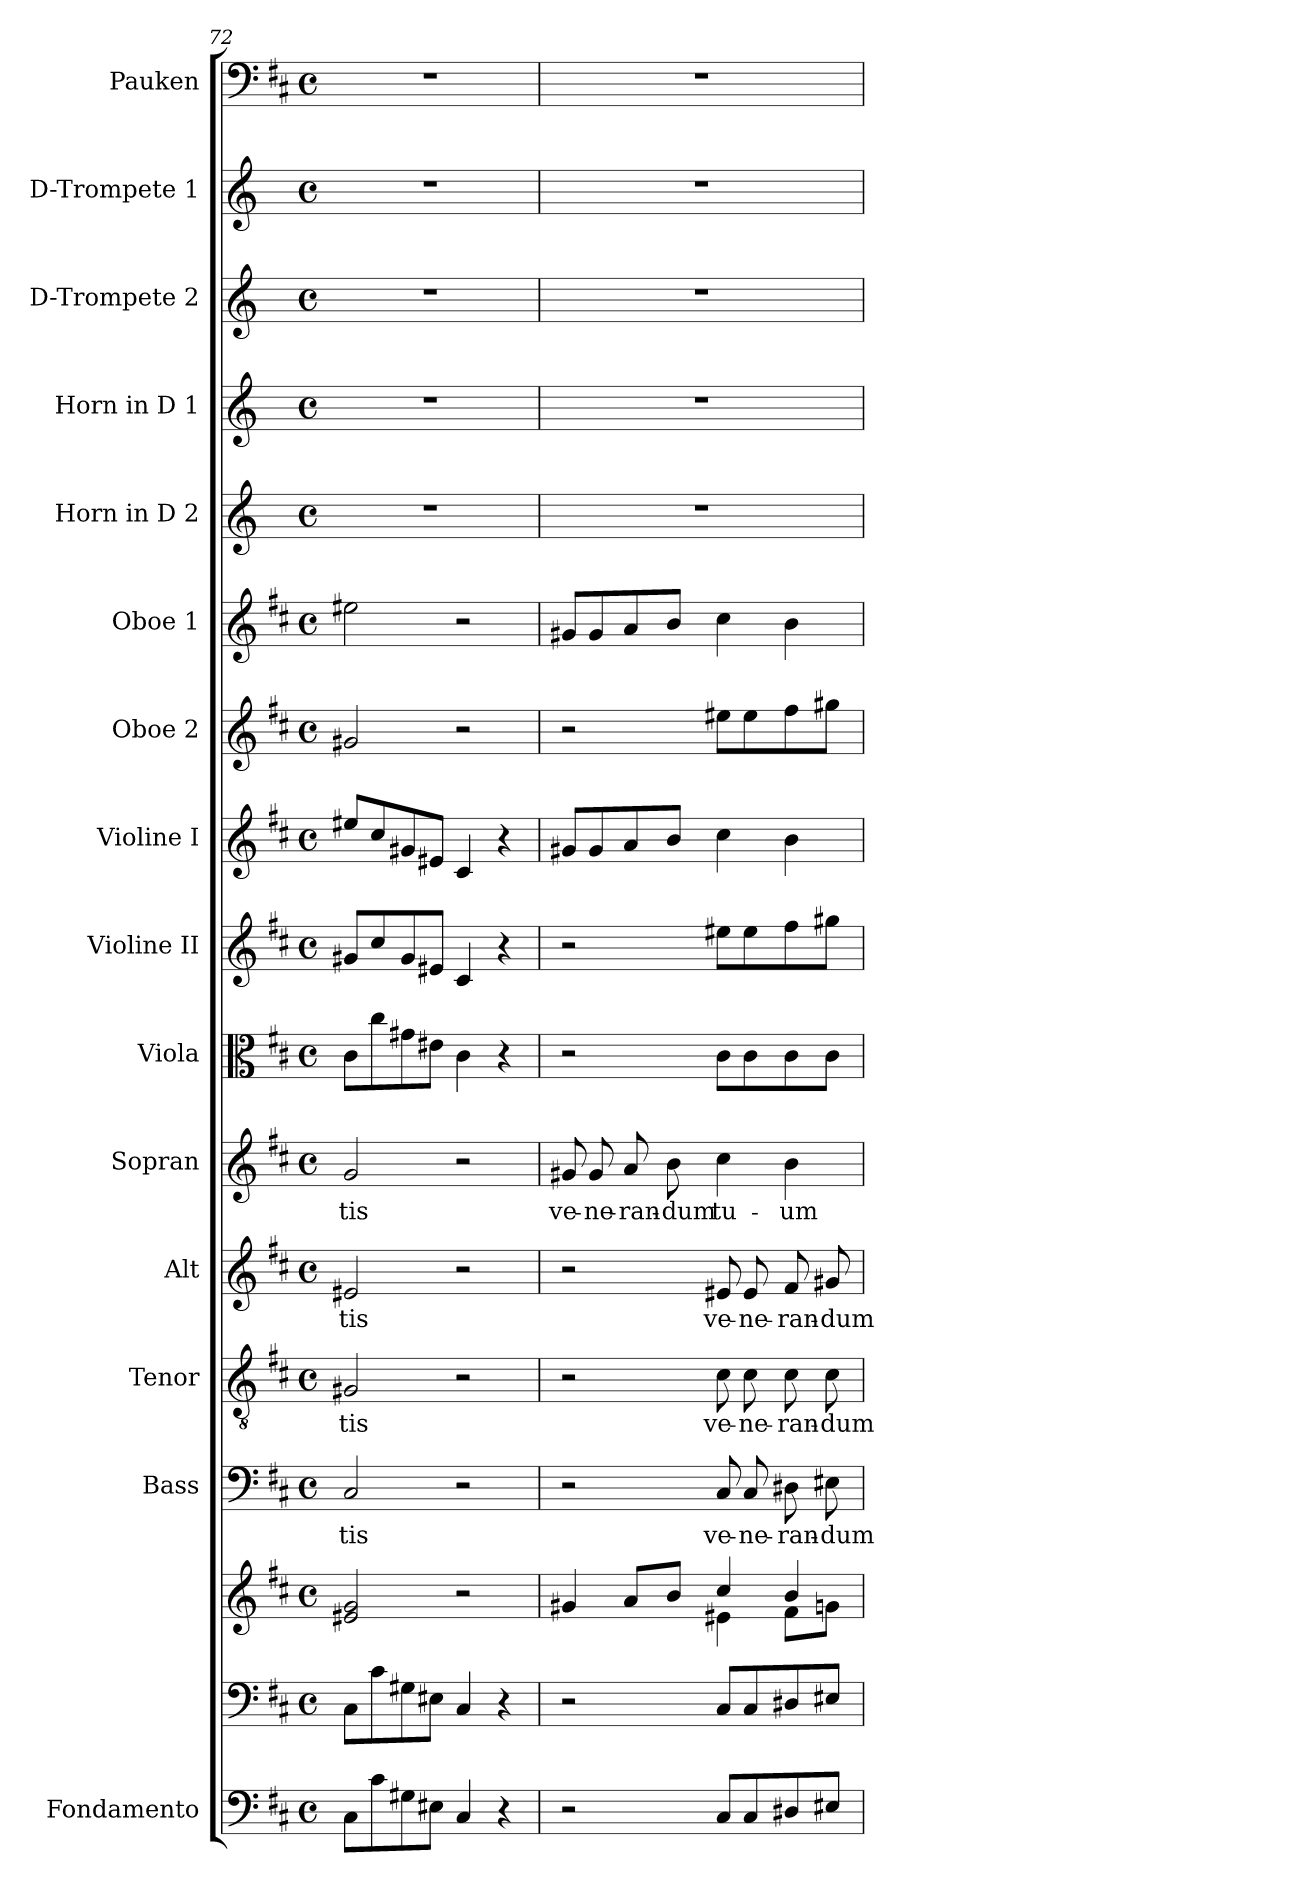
**kern	**kern	**kern	**kern	**text	**kern	**text	**kern	**text	**kern	**text	**kern	**kern	**kern	**kern	**kern	**kern	**kern	**kern	**kern	**kern
*part16	*part15	*part15	*part14	*part14	*part13	*part13	*part12	*part12	*part11	*part11	*part10	*part9	*part8	*part7	*part6	*part5	*part4	*part3	*part2	*part1
*staff17	*staff16	*staff15	*staff14	*staff14	*staff13	*staff13	*staff12	*staff12	*staff11	*staff11	*staff10	*staff9	*staff8	*staff7	*staff6	*staff5	*staff4	*staff3	*staff2	*staff1
*I"Fondamento	*	*	*I"Bass	*	*I"Tenor	*	*I"Alt	*	*I"Sopran	*	*I"Viola	*I"Violine II	*I"Violine I	*I"Oboe 2	*I"Oboe 1	*I"Horn in D 2	*I"Horn in D 1	*I"D-Trompete 2	*I"D-Trompete 1	*I"Pauken
*I'F.	*	*	*I'B.	*	*I'T.	*	*I'A.	*	*I'S.	*	*I'Vla.	*I'Vl. II	*I'Vl. I	*I'Ob. 2	*I'Ob. 1	*	*	*I'D Trp. 2	*I'D Trp. 1	*I'Pk.
*clefF4	*clefF4	*clefG2	*clefF4	*	*clefGv2	*	*clefG2	*	*clefG2	*	*clefC3	*clefG2	*clefG2	*clefG2	*clefG2	*clefG2	*clefG2	*clefG2	*clefG2	*clefF4
*ITrd7c12	*	*	*	*	*	*	*	*	*	*	*	*	*	*	*	*ITrd6c10	*ITrd6c10	*ITrd-1c-2	*ITrd-1c-2	*
*k[f#c#]	*k[f#c#]	*k[f#c#]	*k[f#c#]	*	*k[f#c#]	*	*k[f#c#]	*	*k[f#c#]	*	*k[f#c#]	*k[f#c#]	*k[f#c#]	*k[f#c#]	*k[f#c#]	*k[f#c#]	*k[f#c#]	*k[f#c#]	*k[f#c#]	*k[f#c#]
*D:	*D:	*D:	*D:	*	*D:	*	*D:	*	*D:	*	*D:	*D:	*D:	*D:	*D:	*D:	*D:	*D:	*D:	*D:
*M4/4	*M4/4	*M4/4	*M4/4	*	*M4/4	*	*M4/4	*	*M4/4	*	*M4/4	*M4/4	*M4/4	*M4/4	*M4/4	*M4/4	*M4/4	*M4/4	*M4/4	*M4/4
*met(c)	*met(c)	*met(c)	*met(c)	*	*met(c)	*	*met(c)	*	*met(c)	*	*met(c)	*met(c)	*met(c)	*met(c)	*met(c)	*met(c)	*met(c)	*met(c)	*met(c)	*met(c)
=72	=72	=72	=72	=72	=72	=72	=72	=72	=72	=72	=72	=72	=72	=72	=72	=72	=72	=72	=72	=72
!	!	!	!	!LO:LY:b	!	!LO:LY:b	!	!LO:LY:b	!	!LO:LY:b	!	!	!	!	!	!	!	!	!	!
8CC#\L	8C#\L	2e#X/ 2g/	2C#/	-tis	2G#X/	-tis	2e#X/	-tis	2g/	-tis	8c#\L	8g#X/L	8ee#X/L	2g#X/	2ee#X\	1r	1r	1r	1r	1r
8C#\	8c#\	.	.	.	.	.	.	.	.	.	8cc#\	8cc#/	8cc#/	.	.	.	.	.	.	.
8GG#X\	8G#X\	.	.	.	.	.	.	.	.	.	8g#X\	8g#/	8g#X/	.	.	.	.	.	.	.
8EE#X\J	8E#X\J	.	.	.	.	.	.	.	.	.	8e#X\J	8e#X/J	8e#X/J	.	.	.	.	.	.	.
4CC#/	4C#/	2r	2r	.	2r	.	2r	.	2r	.	4c#\	4c#/	4c#/	2r	2r	.	.	.	.	.
4r	4r	.	.	.	.	.	.	.	.	.	4r	4r	4r	.	.	.	.	.	.	.
=73	=73	=73	=73	=73	=73	=73	=73	=73	=73	=73	=73	=73	=73	=73	=73	=73	=73	=73	=73	=73
*	*	*^	*	*	*	*	*	*	*	*	*	*	*	*	*	*	*	*	*	*
!	!	!	!	!	!	!	!	!	!	!	!LO:LY:b	!	!	!	!	!	!	!	!	!	!
2r	2r	4g#X/	2ryy	2r	.	2r	.	2r	.	8g#X/	ve-	2r	2r	8g#X/L	2r	8g#X/L	1r	1r	1r	1r	1r
!	!	!	!	!	!	!	!	!	!	!	!LO:LY:b	!	!	!	!	!	!	!	!	!	!
.	.	.	.	.	.	.	.	.	.	8g#/	-ne-	.	.	8g#/	.	8g#/	.	.	.	.	.
!	!	!	!	!	!	!	!	!	!	!	!LO:LY:b	!	!	!	!	!	!	!	!	!	!
.	.	8a/L	.	.	.	.	.	.	.	8a/	-ran-	.	.	8a/	.	8a/	.	.	.	.	.
!	!	!	!	!	!	!	!	!	!	!	!LO:LY:b	!	!	!	!	!	!	!	!	!	!
.	.	8b/J	.	.	.	.	.	.	.	8b\	-dum	.	.	8b/J	.	8b/J	.	.	.	.	.
!	!	!	!	!	!LO:LY:b	!	!LO:LY:b	!	!LO:LY:b	!	!LO:LY:b	!	!	!	!	!	!	!	!	!	!
8CC#/L	8C#/L	4cc#/	4e#X\	8C#/	ve-	8c#\	ve-	8e#X/	ve-	4cc#\	tu-	8c#\L	8ee#X\L	4cc#\	8ee#X\L	4cc#\	.	.	.	.	.
!	!	!	!	!	!LO:LY:b	!	!LO:LY:b	!	!LO:LY:b	!	!	!	!	!	!	!	!	!	!	!	!
8CC#/	8C#/	.	.	8C#/	-ne-	8c#\	-ne-	8e#/	-ne-	.	.	8c#\	8ee#\	.	8ee#\	.	.	.	.	.	.
!	!	!	!	!	!LO:LY:b	!	!LO:LY:b	!	!LO:LY:b	!	!LO:LY:b	!	!	!	!	!	!	!	!	!	!
8DD#X/	8D#X/	4b/	8f#\L	8D#X\	-ran-	8c#\	-ran-	8f#/	-ran-	4b\	-um	8c#\	8ff#\	4b\	8ff#\	4b\	.	.	.	.	.
!	!	!	!	!	!LO:LY:b	!	!LO:LY:b	!	!LO:LY:b	!	!	!	!	!	!	!	!	!	!	!	!
8EE#X/J	8E#X/J	.	8g\J	8E#X\	-dum	8c#\	-dum	8g#X/	-dum	.	.	8c#\J	8gg#X\J	.	8gg#X\J	.	.	.	.	.	.
*	*	*v	*v	*	*	*	*	*	*	*	*	*	*	*	*	*	*	*	*	*	*
=	=	=	=	=	=	=	=	=	=	=	=	=	=	=	=	=	=	=	=	=
*-	*-	*-	*-	*-	*-	*-	*-	*-	*-	*-	*-	*-	*-	*-	*-	*-	*-	*-	*-	*-
